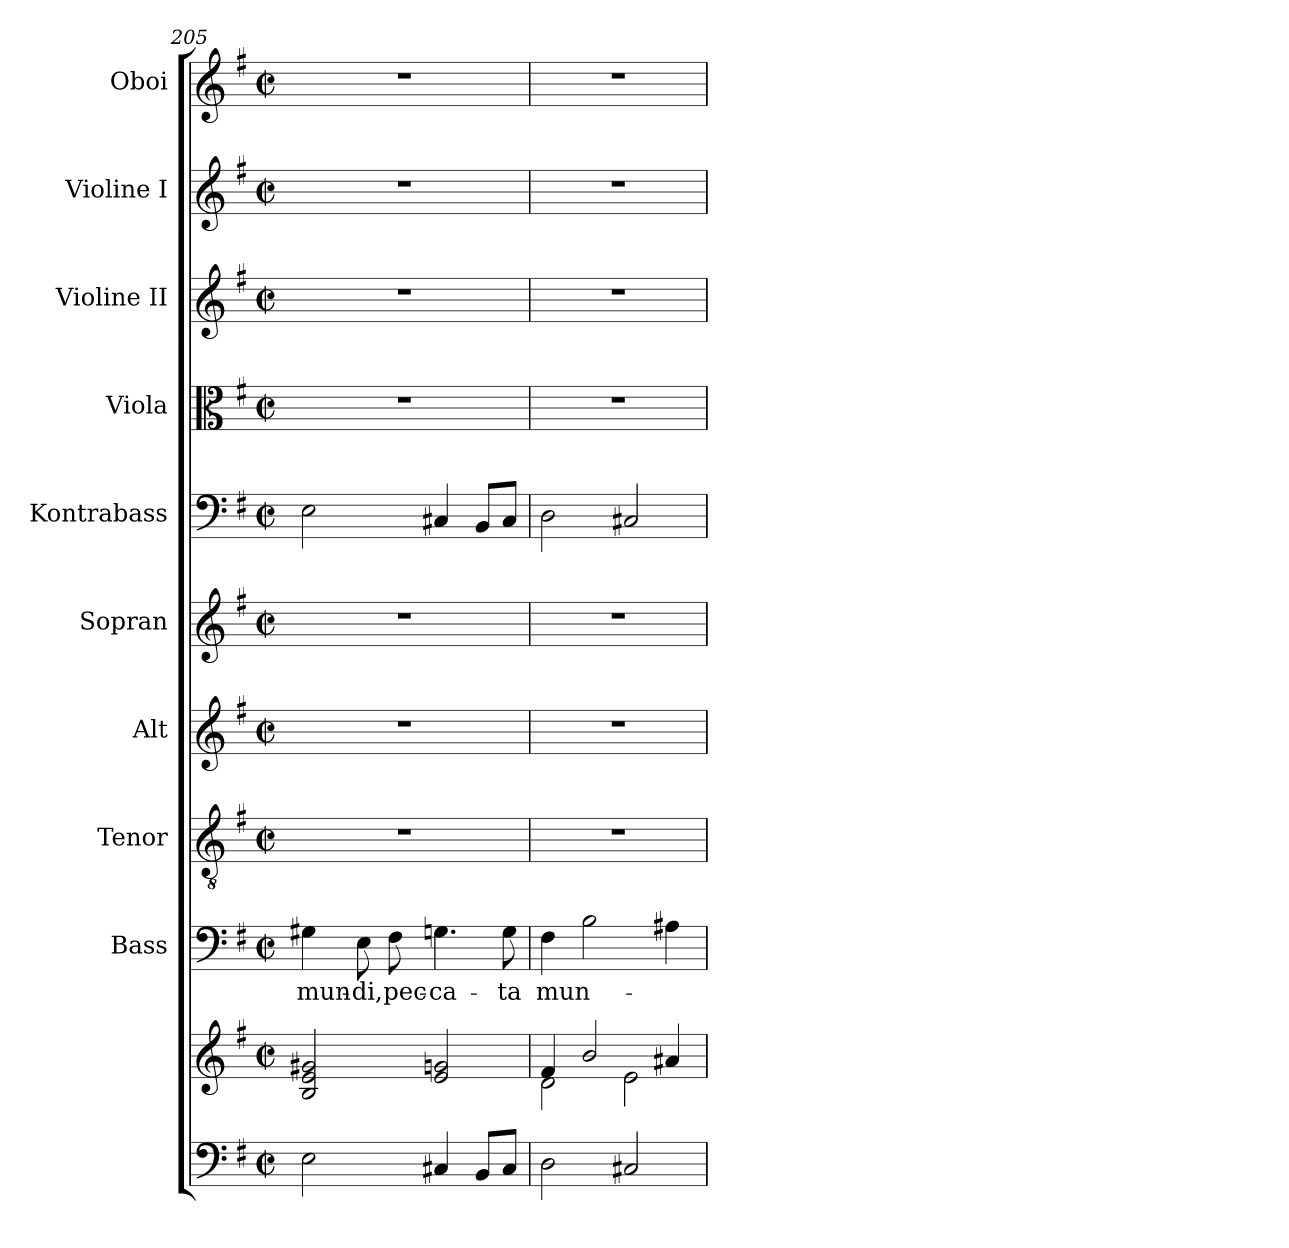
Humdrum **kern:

**kern	**kern	**kern	**text	**kern	**kern	**kern	**kern	**kern	**kern	**kern	**kern
*part10	*part10	*part9	*part9	*part8	*part7	*part6	*part5	*part4	*part3	*part2	*part1
*staff11	*staff10	*staff9	*staff9	*staff8	*staff7	*staff6	*staff5	*staff4	*staff3	*staff2	*staff1
*	*	*I"Bass	*	*I"Tenor	*I"Alt	*I"Sopran	*I"Kontrabass	*I"Viola	*I"Violine II	*I"Violine I	*I"Oboi
*	*	*I'B.	*	*I'T.	*I'A.	*I'S.	*I'Kb.	*I'Vla.	*I'Vl. II	*I'Vl. I	*I'Ob.
*clefF4	*clefG2	*clefF4	*	*clefGv2	*clefG2	*clefG2	*clefF4	*clefC3	*clefG2	*clefG2	*clefG2
*	*	*	*	*	*	*	*ITrd7c12	*	*	*	*
*k[f#]	*k[f#]	*k[f#]	*	*k[f#]	*k[f#]	*k[f#]	*k[f#]	*k[f#]	*k[f#]	*k[f#]	*k[f#]
*G:	*G:	*G:	*	*G:	*G:	*G:	*G:	*G:	*G:	*G:	*G:
*M2/2	*M2/2	*M2/2	*	*M2/2	*M2/2	*M2/2	*M2/2	*M2/2	*M2/2	*M2/2	*M2/2
*met(c|)	*met(c|)	*met(c|)	*	*met(c|)	*met(c|)	*met(c|)	*met(c|)	*met(c|)	*met(c|)	*met(c|)	*met(c|)
=205	=205	=205	=205	=205	=205	=205	=205	=205	=205	=205	=205
!	!	!	!LO:LY:b	!	!	!	!	!	!	!	!
2E\	2B/ 2e/ 2g#X/	4G#X\	mun-	1r	1r	1r	2EE\	1r	1r	1r	1r
!	!	!	!LO:LY:b	!	!	!	!	!	!	!	!
.	.	8E\	-di,	.	.	.	.	.	.	.	.
!	!	!	!LO:LY:b	!	!	!	!	!	!	!	!
.	.	8F#\	pec-	.	.	.	.	.	.	.	.
!	!	!	!LO:LY:b	!	!	!	!	!	!	!	!
4C#X/	2e/ 2gn/	4.Gn\	-ca-	.	.	.	4CC#X/	.	.	.	.
8BB/L	.	.	.	.	.	.	8BBB/L	.	.	.	.
!	!	!	!LO:LY:b	!	!	!	!	!	!	!	!
8C#/J	.	8G\	-ta	.	.	.	8CC#/J	.	.	.	.
!!LO:PB:g=z
=206	=206	=206	=206	=206	=206	=206	=206	=206	=206	=206	=206
*	*^	*	*	*	*	*	*	*	*	*	*
!	!	!	!	!LO:LY:b	!	!	!	!	!	!	!	!
2D\	4f#/	2d\	4F#\	mun-	1r	1r	1r	2DD\	1r	1r	1r	1r
.	2b/	.	2B\	.	.	.	.	.	.	.	.	.
2C#X/	.	2e\	.	.	.	.	.	2CC#X/	.	.	.	.
.	4a#X/	.	4A#X\	.	.	.	.	.	.	.	.	.
*	*v	*v	*	*	*	*	*	*	*	*	*	*
=	=	=	=	=	=	=	=	=	=	=	=
*-	*-	*-	*-	*-	*-	*-	*-	*-	*-	*-	*-
